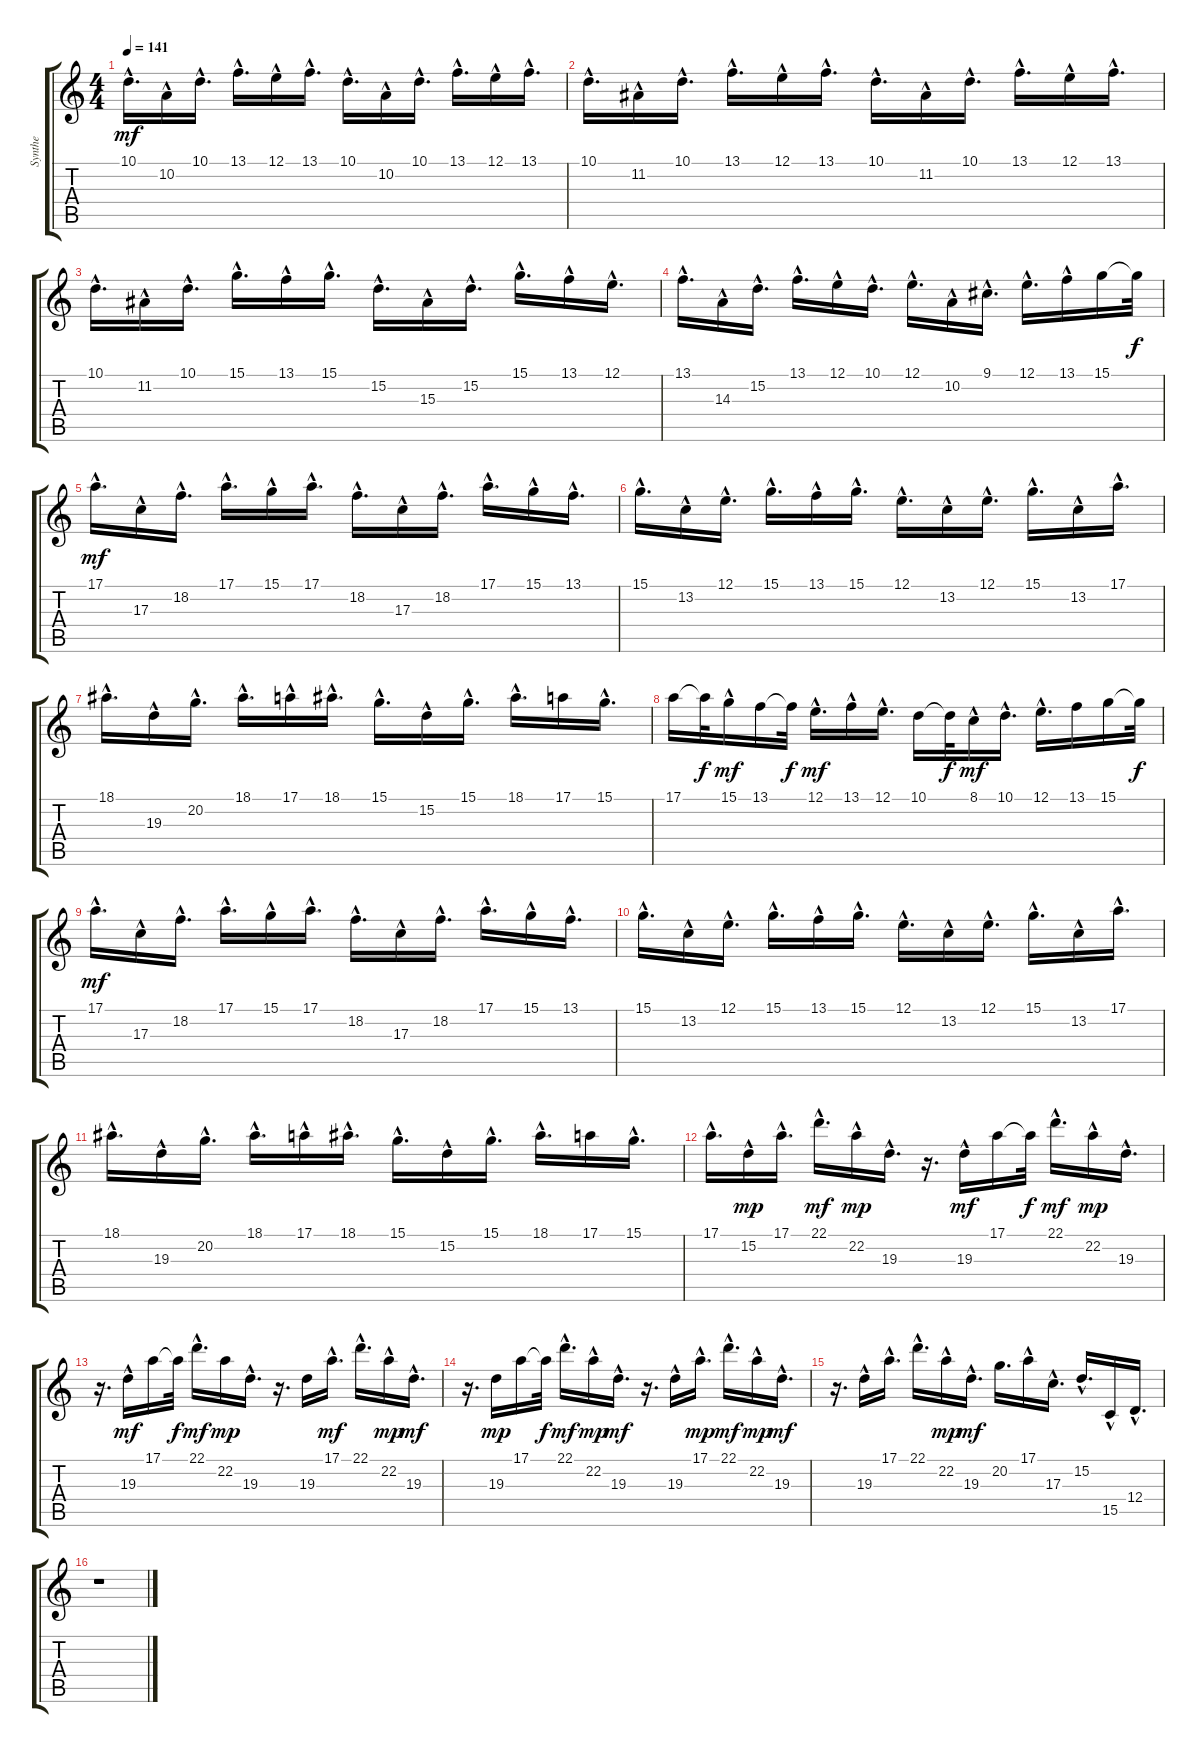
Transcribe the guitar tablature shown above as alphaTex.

\track ("Synthe" "Synthe") {instrument lead2sawtooth}
\staff {score tabs}
\tuning (E4 B3 G3 D3 A2 E2) {hide}
\ts (4 4)
\tempo 141
\clef g2
\ks c
10.1{hac}.16{d dy mf} 10.2{hac}.16 10.1{hac}.16{d} 13.1{hac}.16{d} 12.1{hac}.16 13.1{hac}.16{d} 10.1{hac}.16{d} 10.2{hac}.16 10.1{hac}.16{d} 13.1{hac}.16{d} 12.1{hac}.16 13.1{hac}.16{d} |
10.1{hac}.16{d} 11.2{hac}.16 10.1{hac}.16{d} 13.1{hac}.16{d} 12.1{hac}.16 13.1{hac}.16{d} 10.1{hac}.16{d} 11.2{hac}.16 10.1{hac}.16{d} 13.1{hac}.16{d} 12.1{hac}.16 13.1{hac}.16{d} |
10.1{hac}.16{d} 11.2{hac}.16 10.1{hac}.16{d} 15.1{hac}.16{d} 13.1{hac}.16 15.1{hac}.16{d} 15.2{hac}.16{d} 15.3{hac}.16 15.2{hac}.16{d} 15.1{hac}.16{d} 13.1{hac}.16 12.1{hac}.16{d} |
13.1{hac}.16{d} 14.3{hac}.16 15.2{hac}.16{d} 13.1{hac}.16{d} 12.1{hac}.16 10.1{hac}.16{d} 12.1{hac}.16{d} 10.2{hac}.16 9.1{hac}.16{d} 12.1{hac}.16{d} 13.1{hac}.16 15.1.16 15.1{t}.32{dy f} |
17.1{hac}.16{d dy mf} 17.3{hac}.16 18.2{hac}.16{d} 17.1{hac}.16{d} 15.1{hac}.16 17.1{hac}.16{d} 18.2{hac}.16{d} 17.3{hac}.16 18.2{hac}.16{d} 17.1{hac}.16{d} 15.1{hac}.16 13.1{hac}.16{d} |
15.1{hac}.16{d} 13.2{hac}.16 12.1{hac}.16{d} 15.1{hac}.16{d} 13.1{hac}.16 15.1{hac}.16{d} 12.1{hac}.16{d} 13.2{hac}.16 12.1{hac}.16{d} 15.1{hac}.16{d} 13.2{hac}.16 17.1{hac}.16{d} |
18.1{hac}.16{d} 19.3{hac}.16 20.2{hac}.16{d} 18.1{hac}.16{d} 17.1{hac}.16 18.1{hac}.16{d} 15.1{hac}.16{d} 15.2{hac}.16 15.1{hac}.16{d} 18.1{hac}.16{d} 17.1.16 15.1{hac}.16{d} |
17.1.16 17.1{t}.32{dy f} 15.1{hac}.16{dy mf} 13.1.16 13.1{t}.32{dy f} 12.1{hac}.16{d dy mf} 13.1{hac}.16 12.1{hac}.16{d} 10.1.16 10.1{t}.32{dy f} 8.1{hac}.16{dy mf} 10.1{hac}.16{d} 12.1{hac}.16{d} 13.1.16 15.1.16 15.1{t}.32{dy f} |
17.1{hac}.16{d dy mf} 17.3{hac}.16 18.2{hac}.16{d} 17.1{hac}.16{d} 15.1{hac}.16 17.1{hac}.16{d} 18.2{hac}.16{d} 17.3{hac}.16 18.2{hac}.16{d} 17.1{hac}.16{d} 15.1{hac}.16 13.1{hac}.16{d} |
15.1{hac}.16{d} 13.2{hac}.16 12.1{hac}.16{d} 15.1{hac}.16{d} 13.1{hac}.16 15.1{hac}.16{d} 12.1{hac}.16{d} 13.2{hac}.16 12.1{hac}.16{d} 15.1{hac}.16{d} 13.2{hac}.16 17.1{hac}.16{d} |
18.1{hac}.16{d} 19.3{hac}.16 20.2{hac}.16{d} 18.1{hac}.16{d} 17.1{hac}.16 18.1{hac}.16{d} 15.1{hac}.16{d} 15.2{hac}.16 15.1{hac}.16{d} 18.1{hac}.16{d} 17.1.16 15.1{hac}.16{d} |
17.1{hac}.16{d} 15.2{hac}.16{dy mp} 17.1{hac}.16{d} 22.1{hac}.16{d dy mf} 22.2{hac}.16{dy mp} 19.3{hac}.16{d} r.16{d} 19.3{hac}.16{dy mf} 17.1.16 17.1{t}.32{dy f} 22.1{hac}.16{d dy mf} 22.2{hac}.16{dy mp} 19.3{hac}.16{d} |
r.16{d} 19.3{hac}.16{dy mf} 17.1.16 17.1{t}.32{dy f} 22.1{hac}.16{d dy mf} 22.2.16{dy mp} 19.3{hac}.16{d} r.16{d} 19.3.16 17.1{hac}.16{d dy mf} 22.1{hac}.16{d} 22.2{hac}.16{dy mp} 19.3{hac}.16{d dy mf} |
r.16{d} 19.3.16{dy mp} 17.1.16 17.1{t}.32{dy f} 22.1{hac}.16{d dy mf} 22.2{hac}.16{dy mp} 19.3{hac}.16{d dy mf} r.16{d} 19.3{hac}.16 17.1{hac}.16{d dy mp} 22.1{hac}.16{d dy mf} 22.2{hac}.16{dy mp} 19.3{hac}.16{d dy mf} |
r.16{d} 19.3{hac}.16 17.1{hac}.16{d} 22.1{hac}.16{d} 22.2{hac}.16{dy mp} 19.3{hac}.16{d dy mf} 20.2.16{d} 17.1{hac}.16 17.3{hac}.16{d} 15.2{hac}.16{d} 15.5{hac}.16 12.4{hac}.16{d} |
r.1
